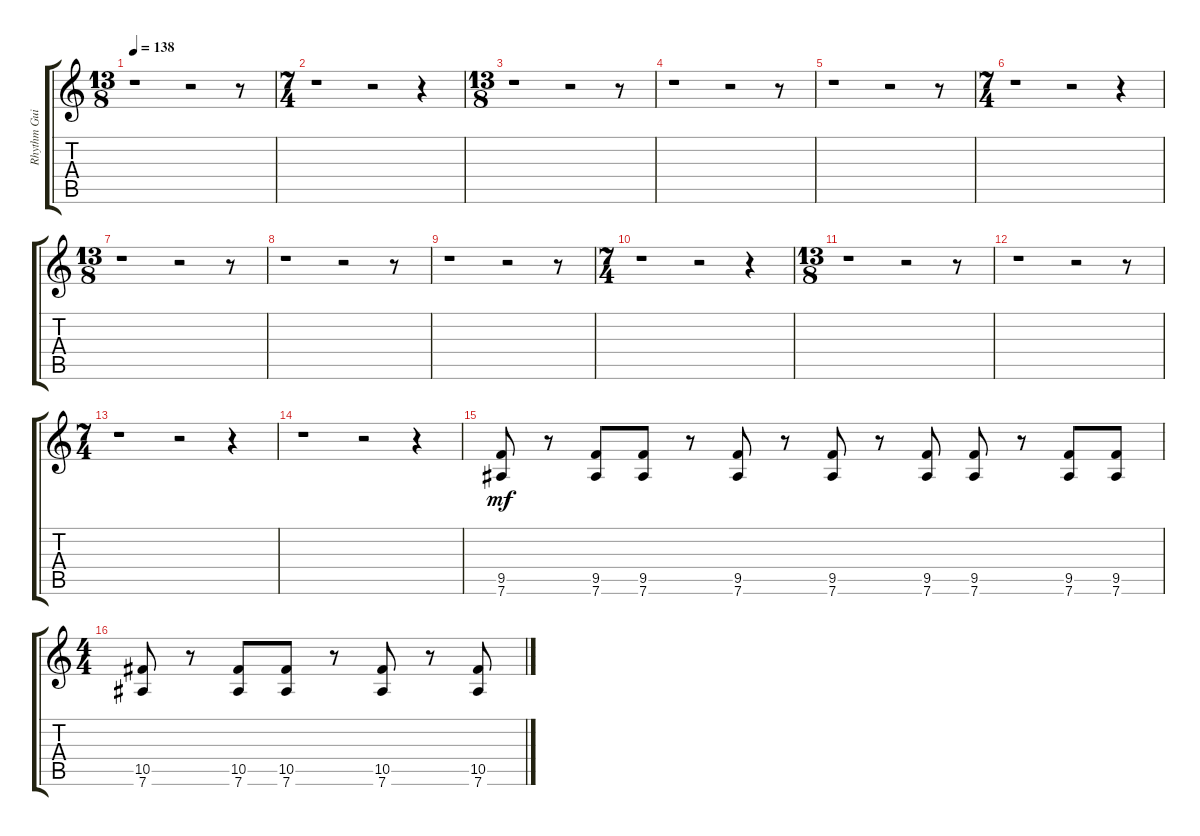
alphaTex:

\track ("Rhythm Guitar R" "Rhythm Gui") {instrument distortionguitar}
\staff {score tabs}
\tuning (Eb4 Bb3 Gb3 Db3 Ab2 Eb2) {hide}
\ts (13 8)
\tempo 138
\clef g2
\ks c
r.1{dy mf} r.2 r.8 |
\ts (7 4)
r.1 r.2 r.4 |
\ts (13 8)
r.1 r.2 r.8 |
r.1 r.2 r.8 |
r.1 r.2 r.8 |
\ts (7 4)
r.1 r.2 r.4 |
\ts (13 8)
r.1 r.2 r.8 |
r.1 r.2 r.8 |
r.1 r.2 r.8 |
\ts (7 4)
r.1 r.2 r.4 |
\ts (13 8)
r.1 r.2 r.8 |
r.1 r.2 r.8 |
\ts (7 4)
r.1 r.2 r.4 |
r.1 r.2 r.4 |
(9.5 7.6).8 r.8 (9.5 7.6).8 (9.5 7.6).8 r.8 (9.5 7.6).8 r.8 (9.5 7.6).8 r.8 (9.5 7.6).8 (9.5 7.6).8 r.8 (9.5 7.6).8 (9.5 7.6).8 |
\ts (4 4)
(10.5 7.6).8 r.8 (10.5 7.6).8 (10.5 7.6).8 r.8 (10.5 7.6).8 r.8 (10.5 7.6).8
